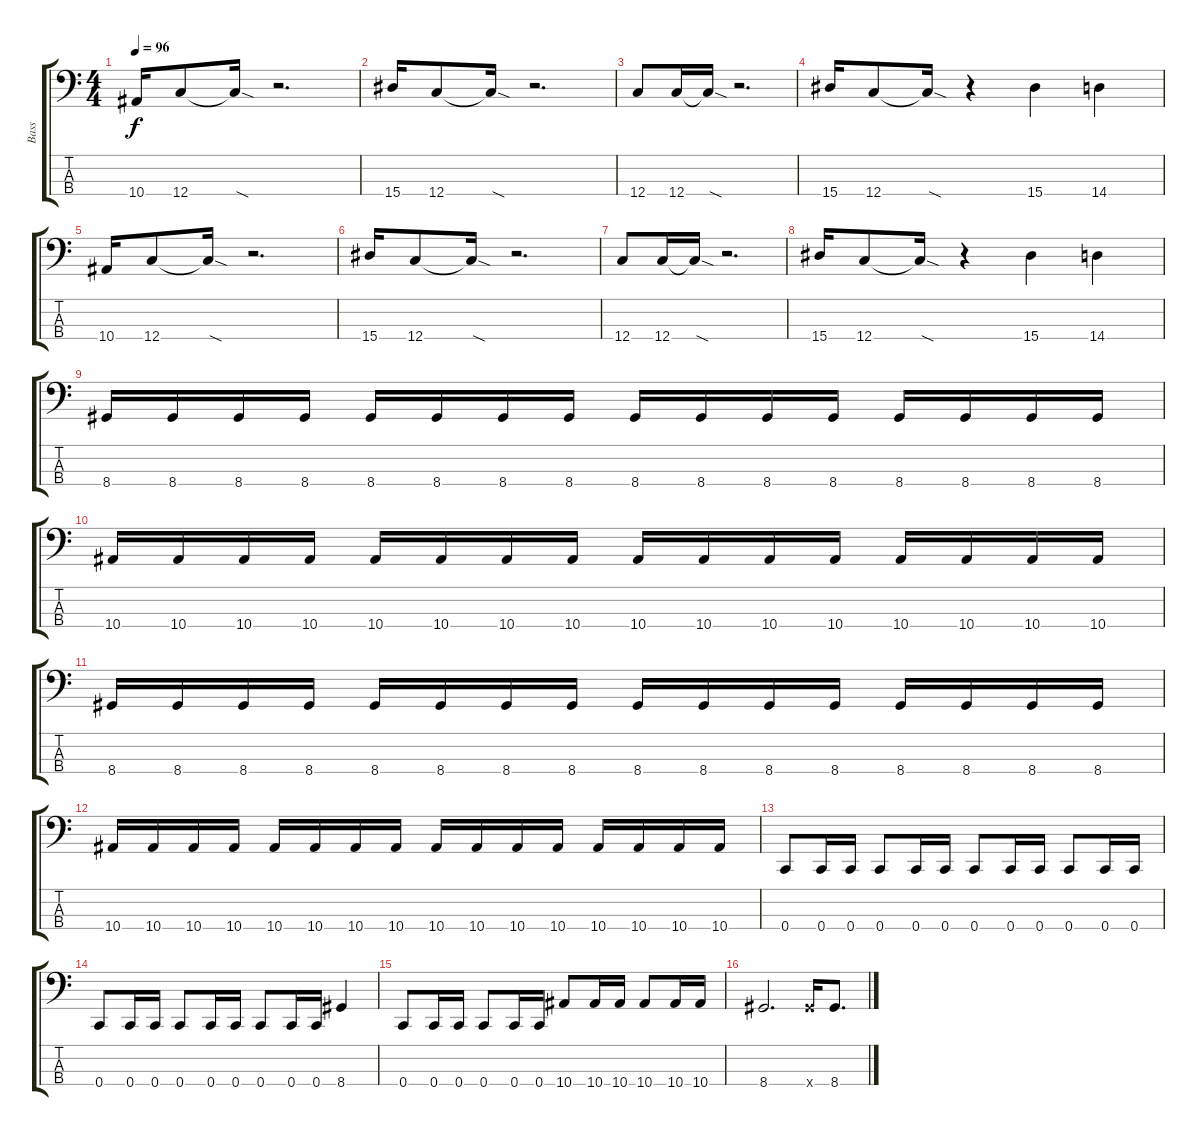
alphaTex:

\track ("Bass" "Bass") {instrument electricbassfinger}
\staff {score tabs}
\tuning (F2 C2 G1 C1) {hide}
\ts (4 4)
\tempo 96
\clef f4
\ks c
10.4.16{dy f} 12.4.8 12.4{sod t}.16 r.2{d} |
15.4.16 12.4.8 12.4{sod t}.16 r.2{d} |
12.4.8 12.4.16 12.4{sod t}.16 r.2{d} |
15.4.16 12.4.8 12.4{sod t}.16 r.4 15.4.4 14.4.4 |
10.4.16 12.4.8 12.4{sod t}.16 r.2{d} |
15.4.16 12.4.8 12.4{sod t}.16 r.2{d} |
12.4.8 12.4.16 12.4{sod t}.16 r.2{d} |
15.4.16 12.4.8 12.4{sod t}.16 r.4 15.4.4 14.4.4 |
8.4.16 8.4.16 8.4.16 8.4.16 8.4.16 8.4.16 8.4.16 8.4.16 8.4.16 8.4.16 8.4.16 8.4.16 8.4.16 8.4.16 8.4.16 8.4.16 |
10.4.16 10.4.16 10.4.16 10.4.16 10.4.16 10.4.16 10.4.16 10.4.16 10.4.16 10.4.16 10.4.16 10.4.16 10.4.16 10.4.16 10.4.16 10.4.16 |
8.4.16 8.4.16 8.4.16 8.4.16 8.4.16 8.4.16 8.4.16 8.4.16 8.4.16 8.4.16 8.4.16 8.4.16 8.4.16 8.4.16 8.4.16 8.4.16 |
10.4.16 10.4.16 10.4.16 10.4.16 10.4.16 10.4.16 10.4.16 10.4.16 10.4.16 10.4.16 10.4.16 10.4.16 10.4.16 10.4.16 10.4.16 10.4.16 |
0.4.8 0.4.16 0.4.16 0.4.8 0.4.16 0.4.16 0.4.8 0.4.16 0.4.16 0.4.8 0.4.16 0.4.16 |
0.4.8 0.4.16 0.4.16 0.4.8 0.4.16 0.4.16 0.4.8 0.4.16 0.4.16 8.4.4 |
0.4.8 0.4.16 0.4.16 0.4.8 0.4.16 0.4.16 10.4.8 10.4.16 10.4.16 10.4.8 10.4.16 10.4.16 |
8.4.2{d} 8.4{x}.16 8.4.8{d}
